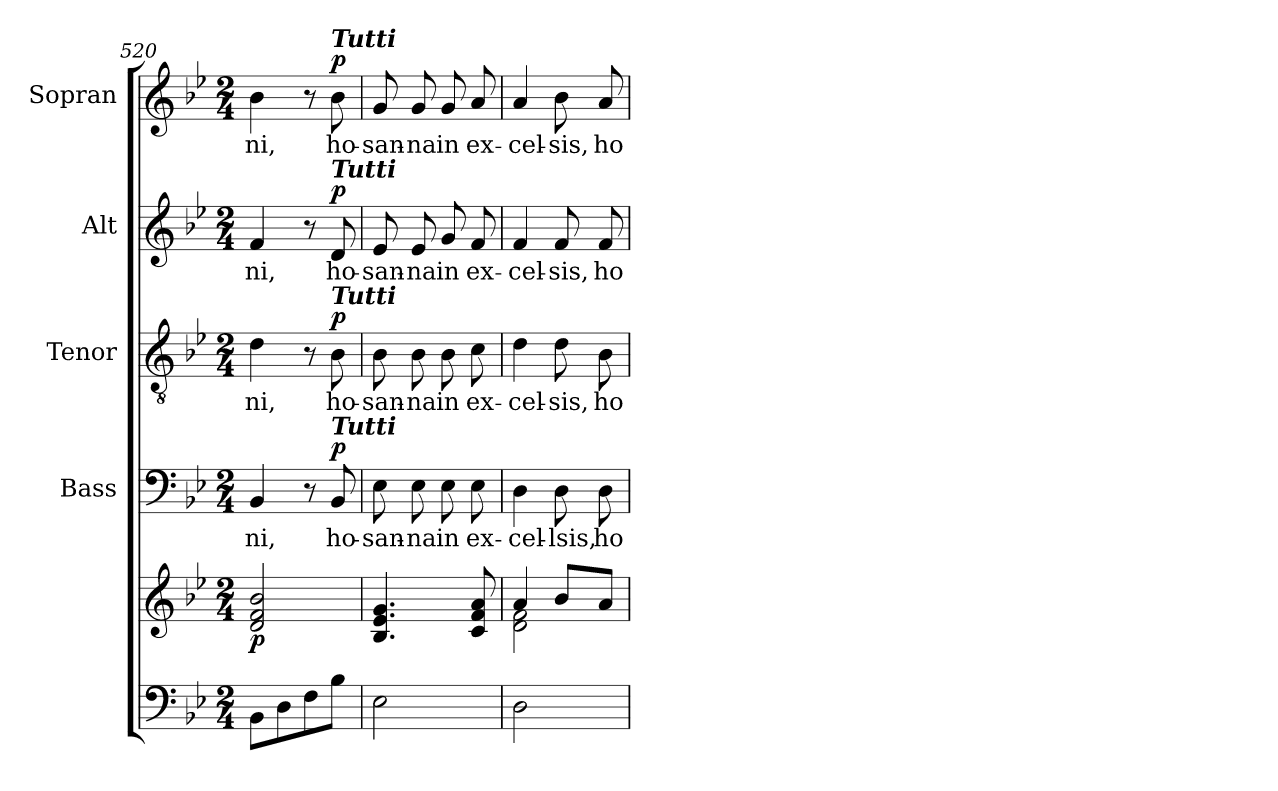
**kern	**kern	**dynam	**kern	**text	**dynam	**kern	**text	**dynam	**kern	**text	**dynam	**kern	**text	**dynam
*part5	*part5	*part5	*part4	*part4	*part4	*part3	*part3	*part3	*part2	*part2	*part2	*part1	*part1	*part1
*staff6	*staff5	*staff5/6	*staff4	*staff4	*staff4	*staff3	*staff3	*staff3	*staff2	*staff2	*staff2	*staff1	*staff1	*staff1
*	*	*	*I"Bass	*	*	*I"Tenor	*	*	*I"Alt	*	*	*I"Sopran	*	*
*	*	*	*I'B.	*	*	*I'T.	*	*	*I'A.	*	*	*I'S.	*	*
*clefF4	*clefG2	*	*clefF4	*	*	*clefGv2	*	*	*clefG2	*	*	*clefG2	*	*
*k[b-e-]	*k[b-e-]	*	*k[b-e-]	*	*	*k[b-e-]	*	*	*k[b-e-]	*	*	*k[b-e-]	*	*
*B-:	*B-:	*	*B-:	*	*	*B-:	*	*	*B-:	*	*	*B-:	*	*
*M2/4	*M2/4	*	*M2/4	*	*	*M2/4	*	*	*M2/4	*	*	*M2/4	*	*
=520	=520	=520	=520	=520	=520	=520	=520	=520	=520	=520	=520	=520	=520	=520
!	!	!LO:DY:b	!	!LO:LY:b	!	!	!LO:LY:b	!	!	!LO:LY:b	!	!	!LO:LY:b	!
8BB-\L	2d/ 2f/ 2b-/	p	4BB-/	-ni,	.	4d\	-ni,	.	4f/	-ni,	.	4b-\	-ni,	.
8D\	.	.	.	.	.	.	.	.	.	.	.	.	.	.
8F\	.	.	8r	.	.	8r	.	.	8r	.	.	8r	.	.
!	!	!	!	!	!	!	!	!	!	!	!	!LO:TX:a:Bi:t=Tutti	!	!
!	!	!	!	!	!	!	!	!	!LO:TX:a:Bi:t=Tutti	!	!	!	!	!
!	!	!	!	!	!	!LO:TX:a:Bi:t=Tutti	!	!	!	!	!	!	!	!
!	!	!	!LO:TX:a:Bi:t=Tutti	!	!	!	!	!	!	!	!	!	!	!
!	!	!	!	!LO:LY:b	!LO:DY:a	!	!LO:LY:b	!LO:DY:a	!	!LO:LY:b	!LO:DY:a	!	!LO:LY:b	!LO:DY:a
8B-\J	.	.	8BB-/	ho-	p	8B-\	ho-	p	8d/	ho-	p	8b-\	ho-	p
=521	=521	=521	=521	=521	=521	=521	=521	=521	=521	=521	=521	=521	=521	=521
!	!	!	!	!LO:LY:b	!	!	!LO:LY:b	!	!	!LO:LY:b	!	!	!LO:LY:b	!
2E-\	4.B-/ 4.e-/ 4.g/	.	8E-\	-san-	.	8B-\	-san-	.	8e-/	-san-	.	8g/	-san-	.
!	!	!	!	!LO:LY:b	!	!	!LO:LY:b	!	!	!LO:LY:b	!	!	!LO:LY:b	!
.	.	.	8E-\	-na	.	8B-\	-na	.	8e-/	-na	.	8g/	-na	.
!	!	!	!	!LO:LY:b	!	!	!LO:LY:b	!	!	!LO:LY:b	!	!	!LO:LY:b	!
.	.	.	8E-\	in	.	8B-\	in	.	8g/	in	.	8g/	in	.
!	!	!	!	!LO:LY:b	!	!	!LO:LY:b	!	!	!LO:LY:b	!	!	!LO:LY:b	!
.	8c/ 8f/ 8a/	.	8E-\	ex-	.	8c\	ex-	.	8f/	ex-	.	8a/	ex-	.
=522	=522	=522	=522	=522	=522	=522	=522	=522	=522	=522	=522	=522	=522	=522
*	*^	*	*	*	*	*	*	*	*	*	*	*	*	*
!	!	!	!	!	!LO:LY:b	!	!	!LO:LY:b	!	!	!LO:LY:b	!	!	!LO:LY:b	!
2D\	4a/	2d\ 2f\	.	4D\	-cel-	.	4d\	-cel-	.	4f/	-cel-	.	4a/	-cel-	.
!	!	!	!	!	!LO:LY:b	!	!	!LO:LY:b	!	!	!LO:LY:b	!	!	!LO:LY:b	!
.	8b-/L	.	.	8D\	-lsis,	.	8d\	-sis,	.	8f/	-sis,	.	8b-\	-sis,	.
!	!	!	!	!	!LO:LY:b	!	!	!LO:LY:b	!	!	!LO:LY:b	!	!	!LO:LY:b	!
.	8a/J	.	.	8D\	ho-	.	8B-\	ho-	.	8f/	ho-	.	8a/	ho-	.
*	*v	*v	*	*	*	*	*	*	*	*	*	*	*	*	*
=	=	=	=	=	=	=	=	=	=	=	=	=	=	=
*-	*-	*-	*-	*-	*-	*-	*-	*-	*-	*-	*-	*-	*-	*-
